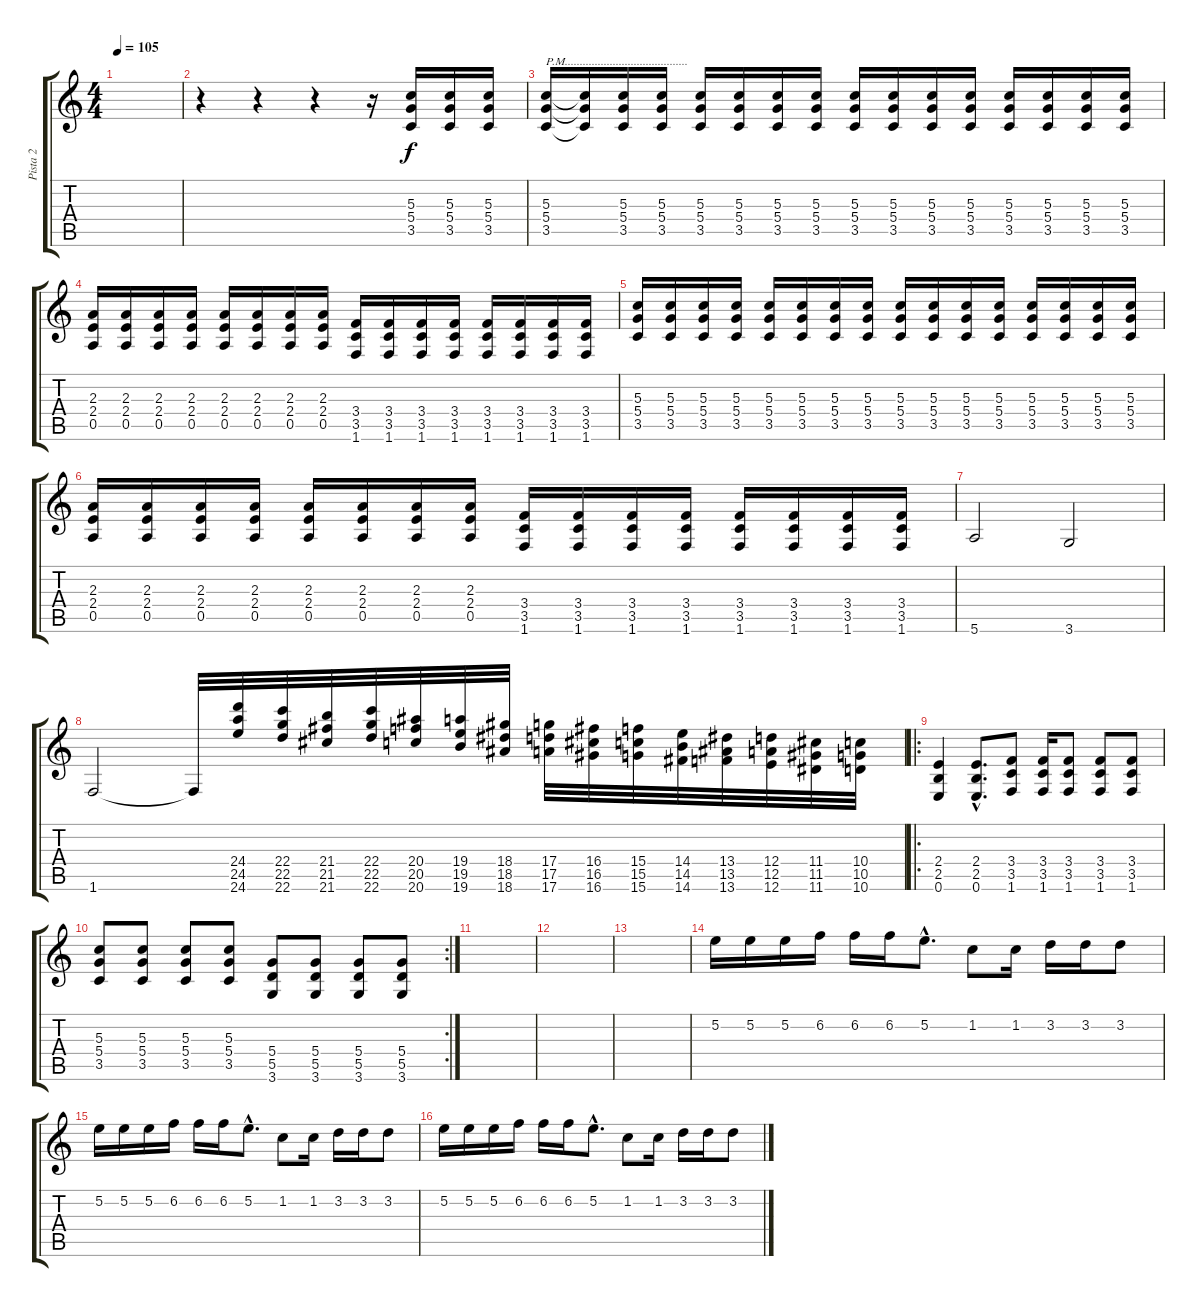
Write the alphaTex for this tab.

\track ("Pista 2" "Pista 2") {instrument distortionguitar}
\staff {score tabs}
\tuning (E4 B3 G3 D3 A2 E2) {hide}
\ts (4 4)
\tempo 105
\clef g2
\ks c
|
r.4 r.4 r.4 r.16 (5.3 5.4 3.5).16 (5.3 5.4 3.5).16 (5.3 5.4 3.5).16 |
(5.3 5.4 3.5).16{txt "P.M........................................."} (5.3{t} 5.4{t} 3.5{t}).16 (5.3 5.4 3.5).16{instrument electricguitarmuted} (5.3 5.4 3.5).16 (5.3 5.4 3.5).16 (5.3 5.4 3.5).16 (5.3 5.4 3.5).16 (5.3 5.4 3.5).16 (5.3 5.4 3.5).16 (5.3 5.4 3.5).16 (5.3 5.4 3.5).16 (5.3 5.4 3.5).16 (5.3 5.4 3.5).16 (5.3 5.4 3.5).16 (5.3 5.4 3.5).16 (5.3 5.4 3.5).16 |
(2.3 2.4 0.5).16 (2.3 2.4 0.5).16 (2.3 2.4 0.5).16 (2.3 2.4 0.5).16 (2.3 2.4 0.5).16 (2.3 2.4 0.5).16 (2.3 2.4 0.5).16 (2.3 2.4 0.5).16 (3.4 3.5 1.6).16 (3.4 3.5 1.6).16 (3.4 3.5 1.6).16 (3.4 3.5 1.6).16 (3.4 3.5 1.6).16 (3.4 3.5 1.6).16 (3.4 3.5 1.6).16 (3.4 3.5 1.6).16 |
(5.3 5.4 3.5).16 (5.3 5.4 3.5).16 (5.3 5.4 3.5).16 (5.3 5.4 3.5).16 (5.3 5.4 3.5).16 (5.3 5.4 3.5).16 (5.3 5.4 3.5).16 (5.3 5.4 3.5).16 (5.3 5.4 3.5).16 (5.3 5.4 3.5).16 (5.3 5.4 3.5).16 (5.3 5.4 3.5).16 (5.3 5.4 3.5).16 (5.3 5.4 3.5).16 (5.3 5.4 3.5).16 (5.3 5.4 3.5).16 |
(2.3 2.4 0.5).16 (2.3 2.4 0.5).16 (2.3 2.4 0.5).16 (2.3 2.4 0.5).16 (2.3 2.4 0.5).16 (2.3 2.4 0.5).16 (2.3 2.4 0.5).16 (2.3 2.4 0.5).16 (3.4 3.5 1.6).16 (3.4 3.5 1.6).16 (3.4 3.5 1.6).16 (3.4 3.5 1.6).16 (3.4 3.5 1.6).16 (3.4 3.5 1.6).16 (3.4 3.5 1.6).16 (3.4 3.5 1.6).16 |
5.6.2{instrument distortionguitar} 3.6.2 |
1.6.2 1.6{t}.32 (24.4 24.5 24.6).32 (22.4 22.5 22.6).32 (21.4 21.5 21.6).32 (22.4 22.5 22.6).32 (20.4 20.5 20.6).32 (19.4 19.5 19.6).32 (18.4 18.5 18.6).32 (17.4 17.5 17.6).32 (16.4 16.5 16.6).32 (15.4 15.5 15.6).32 (14.4 14.5 14.6).32 (13.4 13.5 13.6).32 (12.4 12.5 12.6).32 (11.4 11.5 11.6).32 (10.4 10.5 10.6).32 |
\ro
(2.4 2.5 0.6).4 (2.4{hac} 2.5{hac} 0.6{hac}).8{d} (3.4 3.5 1.6).8 (3.4 3.5 1.6).16 (3.4 3.5 1.6).8 (3.4 3.5 1.6).8 (3.4 3.5 1.6).8 |
\rc 2
(5.3 5.4 3.5).8 (5.3 5.4 3.5).8 (5.3 5.4 3.5).8 (5.3 5.4 3.5).8 (5.4 5.5 3.6).8 (5.4 5.5 3.6).8 (5.4 5.5 3.6).8 (5.4 5.5 3.6).8 |
|
|
|
5.2.16 5.2.16 5.2.16 6.2.16 6.2.16 6.2.16 5.2{hac}.8{d} 1.2.8 1.2.16 3.2.16 3.2.16 3.2.8 |
5.2.16 5.2.16 5.2.16 6.2.16 6.2.16 6.2.16 5.2{hac}.8{d} 1.2.8 1.2.16 3.2.16 3.2.16 3.2.8 |
5.2.16 5.2.16 5.2.16 6.2.16 6.2.16 6.2.16 5.2{hac}.8{d} 1.2.8 1.2.16 3.2.16 3.2.16 3.2.8
